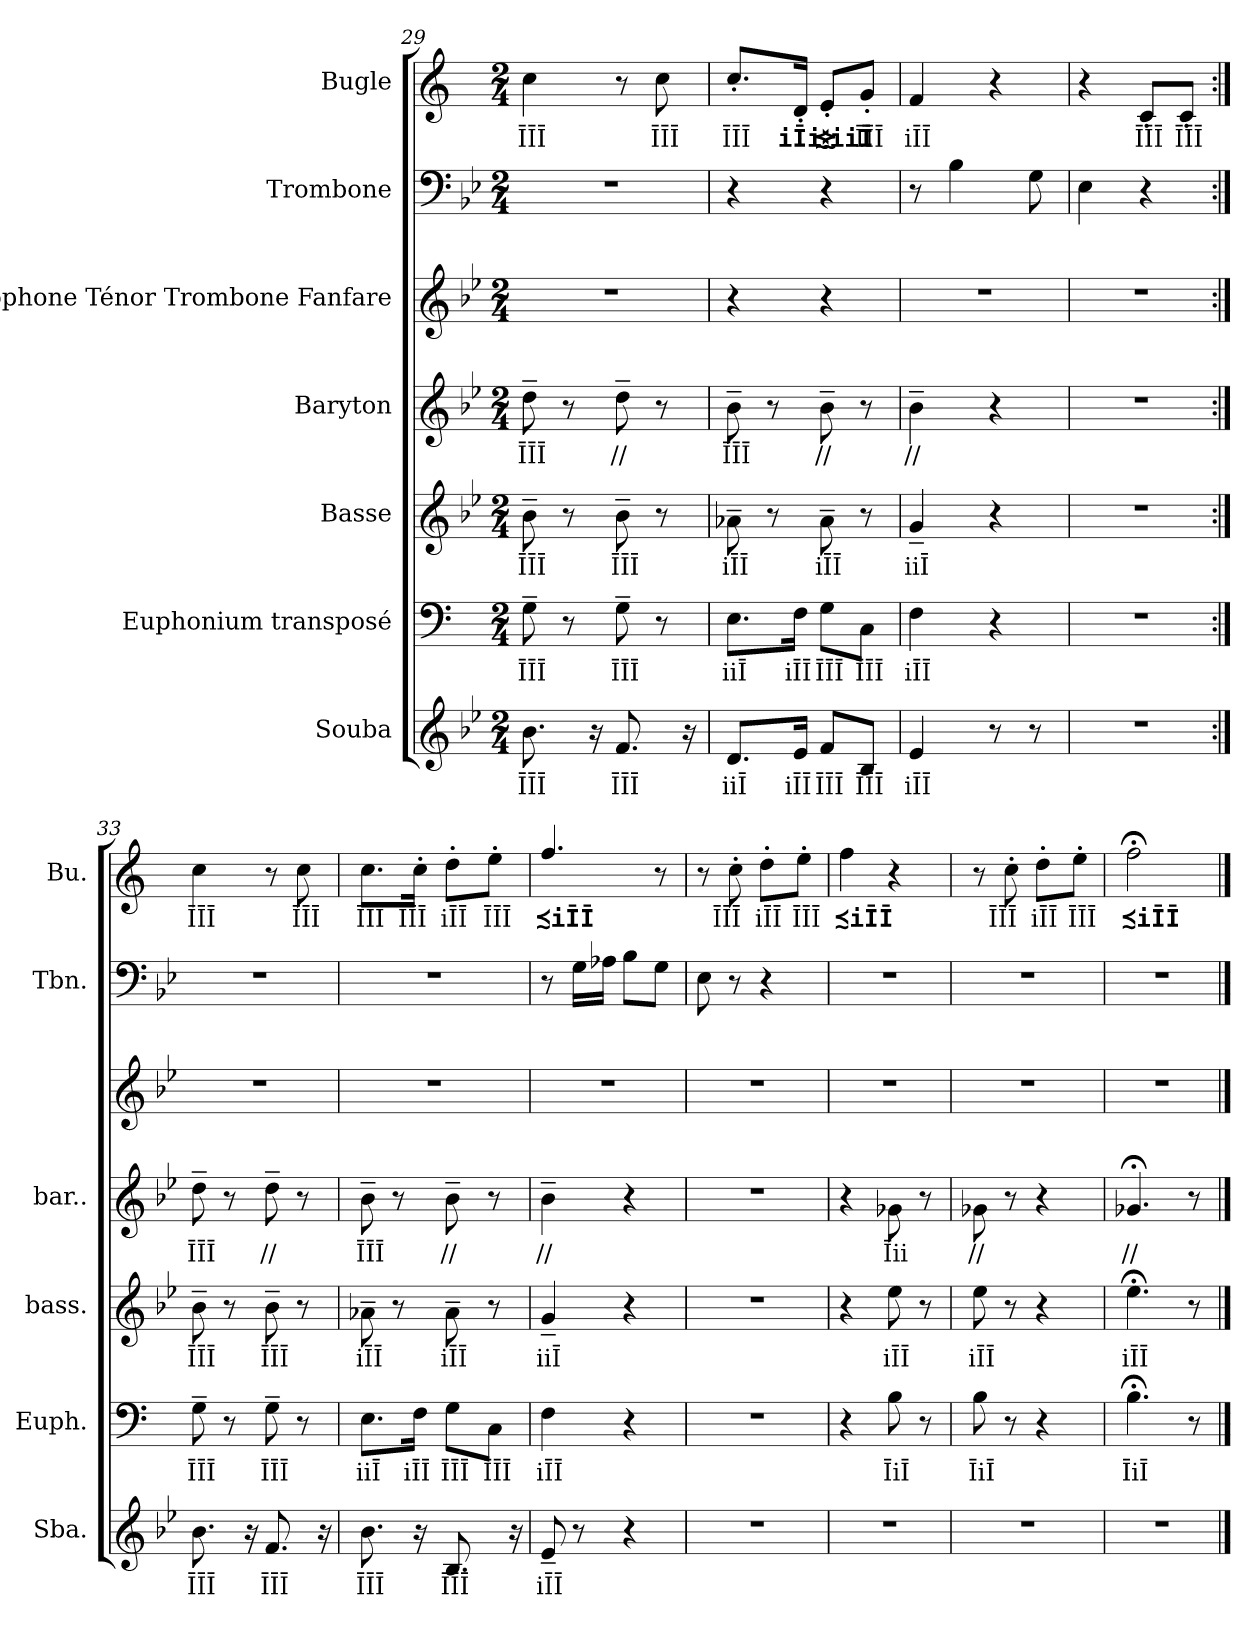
**kern	**text	**kern	**text	**kern	**text	**kern	**text	**kern	**kern	**kern	**text
*part7	*part7	*part6	*part6	*part5	*part5	*part4	*part4	*part3	*part2	*part1	*part1
*staff7	*staff7	*staff6	*staff6	*staff5	*staff5	*staff4	*staff4	*staff3	*staff2	*staff1	*staff1
*I"Souba	*	*I"Euphonium transposé	*	*I"Basse	*	*I"Baryton	*	*I"Saxophone Ténor Trombone Fanfare	*I"Trombone	*I"Bugle	*
*I'Sba.	*	*I'Euph.	*	*I'bass.	*	*I'bar..	*	*	*I'Tbn.	*I'Bu.	*
*clefG2	*	*clefF4	*	*clefG2	*	*clefG2	*	*clefG2	*clefF4	*clefG2	*
*ITrd15c26	*	*ITrd1c2	*	*ITrd8c14	*	*ITrd8c14	*	*ITrd8c14	*	*ITrd1c2	*
*k[b-e-]	*	*k[b-e-]	*	*k[b-e-]	*	*k[b-e-]	*	*k[b-e-]	*k[b-e-]	*k[b-e-]	*
*M2/4	*	*M2/4	*	*M2/4	*	*M2/4	*	*M2/4	*M2/4	*M2/4	*
=29	=29	=29	=29	=29	=29	=29	=29	=29	=29	=29	=29
!	!LO:LY:b	!	!LO:LY:b	!	!LO:LY:b	!	!LO:LY:b	!	!	!	!LO:LY:b
8.BB-\	ĪĪĪ	8F~\	ĪĪĪ	8B-~\	ĪĪĪ	8d~\	ĪĪĪ	2r	2r	4b-\	ĪĪĪ
.	.	8r	.	8r	.	8r	.	.	.	.	.
16r	.	.	.	.	.	.	.	.	.	.	.
!	!LO:LY:b	!	!LO:LY:b	!	!LO:LY:b	!	!LO:LY:b	!	!	!	!
8.FF/	ĪĪĪ	8F~\	ĪĪĪ	8B-~\	ĪĪĪ	8d~\	//	.	.	8r	.
!	!	!	!	!	!	!	!	!	!	!	!LO:LY:b
.	.	8r	.	8r	.	8r	.	.	.	8b-\	ĪĪĪ
16r	.	.	.	.	.	.	.	.	.	.	.
=30	=30	=30	=30	=30	=30	=30	=30	=30	=30	=30	=30
!	!LO:LY:b	!	!LO:LY:b	!	!LO:LY:b	!	!LO:LY:b	!	!	!	!LO:LY:b
8.DD/L	iiĪ	8.D\L	iiĪ	8A-X~\	iĪĪ	8B-~\	ĪĪĪ	4r	4r	8.b-'/L	ĪĪĪ
.	.	.	.	8r	.	8r	.	.	.	.	.
!	!LO:LY:b	!	!LO:LY:b	!	!	!	!	!	!	!	!LO:LY:b
16EE-/Jk	iĪĪ	16E-\Jk	iĪĪ	.	.	.	.	.	.	16c'/Jk	iĪi≿
*	*	*	*	*	*	*	*	*	*	*MM60	*
!	!LO:LY:b	!	!LO:LY:b	!	!LO:LY:b	!	!LO:LY:b	!	!	!	!LO:LY:b
8FF/L	ĪĪĪ	8F\L	ĪĪĪ	8A-~\	iĪĪ	8B-~\	//	4r	4r	8d'/L	≾iiĪ
!	!LO:LY:b	!	!LO:LY:b	!	!	!	!	!	!	!	!LO:LY:b
8BBB-/J	ĪĪĪ	8BB-\J	ĪĪĪ	8r	.	8r	.	.	.	8f'/J	ĪĪĪ
=31	=31	=31	=31	=31	=31	=31	=31	=31	=31	=31	=31
!	!LO:LY:b	!	!LO:LY:b	!	!LO:LY:b	!	!LO:LY:b	!	!	!	!LO:LY:b
4EE-/	iĪĪ	4E-\	iĪĪ	4G~/	iiĪ	4B-~\	//	2r	8r	4e-/	iĪĪ
.	.	.	.	.	.	.	.	.	4B-\	.	.
8r	.	4r	.	4r	.	4r	.	.	.	4r	.
8r	.	.	.	.	.	.	.	.	8G\	.	.
!!LO:PB:g=z
=32	=32	=32	=32	=32	=32	=32	=32	=32	=32	=32	=32
2r	.	2r	.	2r	.	2r	.	2r	4E-\	4r	.
*	*	*	*	*	*	*	*	*	*	*MM100	*
!	!	!	!	!	!	!	!	!	!	!	!LO:LY:b
.	.	.	.	.	.	.	.	.	4r	8B-'/L	ĪĪĪ
!	!	!	!	!	!	!	!	!	!	!	!LO:LY:b
.	.	.	.	.	.	.	.	.	.	8B-'/J	ĪĪĪ
=33:|!	=33:|!	=33:|!	=33:|!	=33:|!	=33:|!	=33:|!	=33:|!	=33:|!	=33:|!	=33:|!	=33:|!
!	!LO:LY:b	!	!LO:LY:b	!	!LO:LY:b	!	!LO:LY:b	!	!	!	!LO:LY:b
8.BB-\	ĪĪĪ	8F~\	ĪĪĪ	8B-~\	ĪĪĪ	8d~\	ĪĪĪ	2r	2r	4b-\	ĪĪĪ
.	.	8r	.	8r	.	8r	.	.	.	.	.
16r	.	.	.	.	.	.	.	.	.	.	.
!	!LO:LY:b	!	!LO:LY:b	!	!LO:LY:b	!	!LO:LY:b	!	!	!	!
8.FF/	ĪĪĪ	8F~\	ĪĪĪ	8B-~\	ĪĪĪ	8d~\	//	.	.	8r	.
!	!	!	!	!	!	!	!	!	!	!	!LO:LY:b
.	.	8r	.	8r	.	8r	.	.	.	8b-\	ĪĪĪ
16r	.	.	.	.	.	.	.	.	.	.	.
=34	=34	=34	=34	=34	=34	=34	=34	=34	=34	=34	=34
!	!LO:LY:b	!	!LO:LY:b	!	!LO:LY:b	!	!LO:LY:b	!	!	!	!LO:LY:b
8.BB-\	ĪĪĪ	8.D\L	iiĪ	8A-X~\	iĪĪ	8B-~\	ĪĪĪ	2r	2r	8.b-\L	ĪĪĪ
.	.	.	.	8r	.	8r	.	.	.	.	.
!	!	!	!LO:LY:b	!	!	!	!	!	!	!	!LO:LY:b
16r	.	16E-\Jk	iĪĪ	.	.	.	.	.	.	16b-'\Jk	ĪĪĪ
!	!LO:LY:b	!	!LO:LY:b	!	!LO:LY:b	!	!LO:LY:b	!	!	!	!LO:LY:b
8.BBB-/	ĪĪĪ	8F\L	ĪĪĪ	8A-~\	iĪĪ	8B-~\	//	.	.	8cc'\L	iĪĪ
!	!	!	!LO:LY:b	!	!	!	!	!	!	!	!LO:LY:b
.	.	8BB-\J	ĪĪĪ	8r	.	8r	.	.	.	8dd'\J	ĪĪĪ
16r	.	.	.	.	.	.	.	.	.	.	.
=35	=35	=35	=35	=35	=35	=35	=35	=35	=35	=35	=35
!	!LO:LY:b	!	!LO:LY:b	!	!LO:LY:b	!	!LO:LY:b	!	!	!	!LO:LY:b
8EE-~/	iĪĪ	4E-\	iĪĪ	4G~/	iiĪ	4B-~\	//	2r	8r	4.ee-/	≾iĪĪ
8r	.	.	.	.	.	.	.	.	16G\LL	.	.
.	.	.	.	.	.	.	.	.	16A-X\JJ	.	.
4r	.	4r	.	4r	.	4r	.	.	8B-\L	.	.
.	.	.	.	.	.	.	.	.	8G\J	8r	.
=36	=36	=36	=36	=36	=36	=36	=36	=36	=36	=36	=36
2r	.	2r	.	2r	.	2r	.	2r	8E-\	8r	.
!	!	!	!	!	!	!	!	!	!	!	!LO:LY:b
.	.	.	.	.	.	.	.	.	8r	8b-'\	ĪĪĪ
!	!	!	!	!	!	!	!	!	!	!	!LO:LY:b
.	.	.	.	.	.	.	.	.	4r	8cc'\L	iĪĪ
!	!	!	!	!	!	!	!	!	!	!	!LO:LY:b
.	.	.	.	.	.	.	.	.	.	8dd'\J	ĪĪĪ
=37	=37	=37	=37	=37	=37	=37	=37	=37	=37	=37	=37
!	!	!	!	!	!	!	!	!	!	!	!LO:LY:b
2r	.	4r	.	4r	.	4r	.	2r	2r	4ee-\	≾iĪĪ
!	!	!	!LO:LY:b	!	!LO:LY:b	!	!LO:LY:b	!	!	!	!
.	.	8A\	ĪiĪ	8e-\	iĪĪ	8G-X\	Īii	.	.	4r	.
.	.	8r	.	8r	.	8r	.	.	.	.	.
=38	=38	=38	=38	=38	=38	=38	=38	=38	=38	=38	=38
!	!	!	!LO:LY:b	!	!LO:LY:b	!	!LO:LY:b	!	!	!	!
2r	.	8A\	ĪiĪ	8e-\	iĪĪ	8G-X\	//	2r	2r	8r	.
!	!	!	!	!	!	!	!	!	!	!	!LO:LY:b
.	.	8r	.	8r	.	8r	.	.	.	8b-'\	ĪĪĪ
!	!	!	!	!	!	!	!	!	!	!	!LO:LY:b
.	.	4r	.	4r	.	4r	.	.	.	8cc'\L	iĪĪ
!	!	!	!	!	!	!	!	!	!	!	!LO:LY:b
.	.	.	.	.	.	.	.	.	.	8dd'\J	ĪĪĪ
=39	=39	=39	=39	=39	=39	=39	=39	=39	=39	=39	=39
!	!	!	!LO:LY:b	!	!LO:LY:b	!	!LO:LY:b	!	!	!	!LO:LY:b
2r	.	4.A;<\	ĪiĪ	4.e-;<\	iĪĪ	4.G-X;</	//	2r	2r	2ee-;<\	≾iĪĪ
.	.	8r	.	8r	.	8r	.	.	.	.	.
==	==	==	==	==	==	==	==	==	==	==	==
*-	*-	*-	*-	*-	*-	*-	*-	*-	*-	*-	*-
